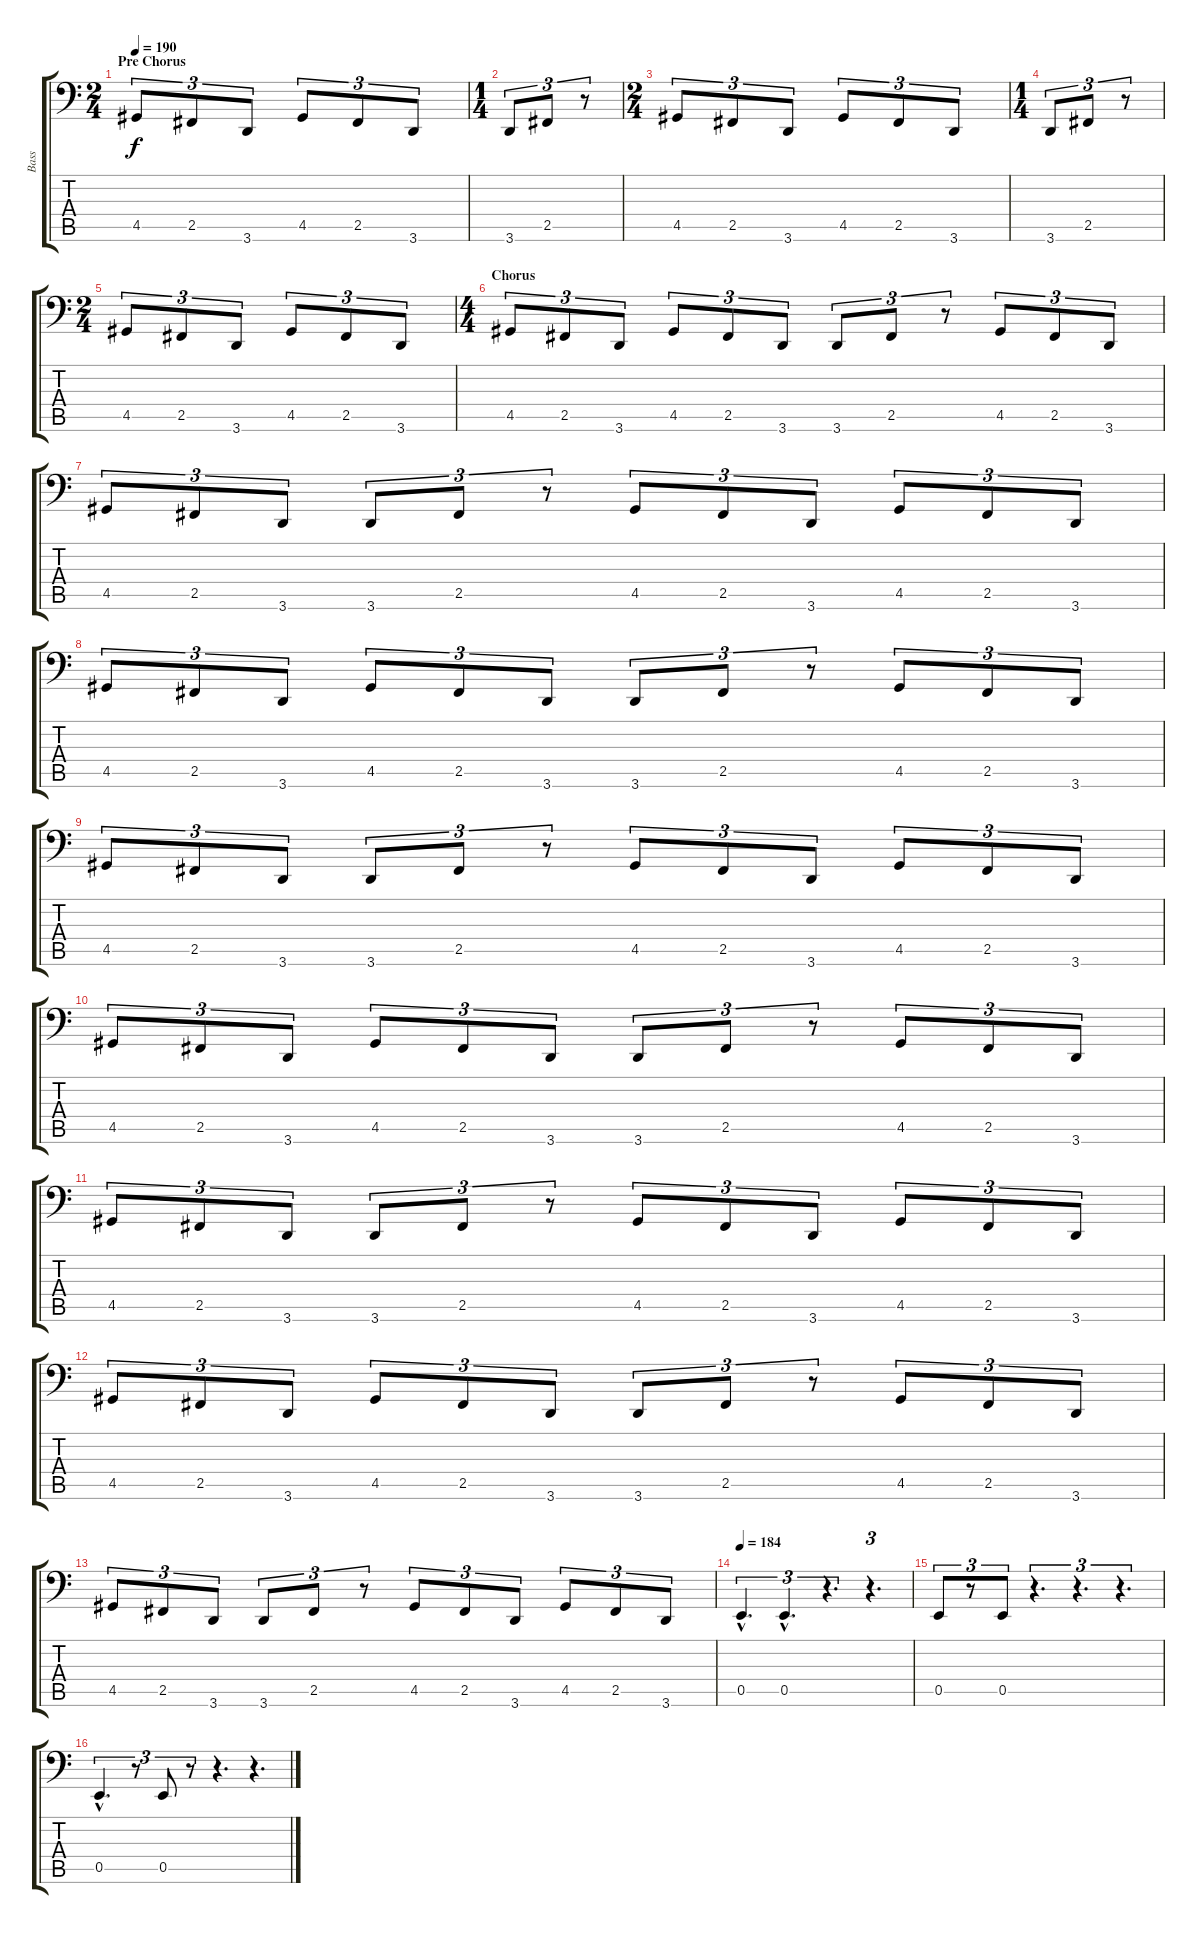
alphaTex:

\track ("Bass" "Bass") {instrument electricbassfinger}
\staff {score tabs}
\tuning (C3 G2 D2 A1 E1 B0) {hide}
\ts (2 4)
\section ("" "Pre Chorus")
\tempo 190
\clef f4
\ks c
4.5.8{tu (3 2) dy f} 2.5.8{tu (3 2)} 3.6.8{tu (3 2)} 4.5.8{tu (3 2)} 2.5.8{tu (3 2)} 3.6.8{tu (3 2)} |
\ts (1 4)
3.6.8{tu (3 2)} 2.5.8{tu (3 2)} r.8{tu (3 2)} |
\ts (2 4)
4.5.8{tu (3 2)} 2.5.8{tu (3 2)} 3.6.8{tu (3 2)} 4.5.8{tu (3 2)} 2.5.8{tu (3 2)} 3.6.8{tu (3 2)} |
\ts (1 4)
3.6.8{tu (3 2)} 2.5.8{tu (3 2)} r.8{tu (3 2)} |
\ts (2 4)
4.5.8{tu (3 2)} 2.5.8{tu (3 2)} 3.6.8{tu (3 2)} 4.5.8{tu (3 2)} 2.5.8{tu (3 2)} 3.6.8{tu (3 2)} |
\ts (4 4)
\section ("" "Chorus")
4.5.8{tu (3 2)} 2.5.8{tu (3 2)} 3.6.8{tu (3 2)} 4.5.8{tu (3 2)} 2.5.8{tu (3 2)} 3.6.8{tu (3 2)} 3.6.8{tu (3 2)} 2.5.8{tu (3 2)} r.8{tu (3 2)} 4.5.8{tu (3 2)} 2.5.8{tu (3 2)} 3.6.8{tu (3 2)} |
4.5.8{tu (3 2)} 2.5.8{tu (3 2)} 3.6.8{tu (3 2)} 3.6.8{tu (3 2)} 2.5.8{tu (3 2)} r.8{tu (3 2)} 4.5.8{tu (3 2)} 2.5.8{tu (3 2)} 3.6.8{tu (3 2)} 4.5.8{tu (3 2)} 2.5.8{tu (3 2)} 3.6.8{tu (3 2)} |
4.5.8{tu (3 2)} 2.5.8{tu (3 2)} 3.6.8{tu (3 2)} 4.5.8{tu (3 2)} 2.5.8{tu (3 2)} 3.6.8{tu (3 2)} 3.6.8{tu (3 2)} 2.5.8{tu (3 2)} r.8{tu (3 2)} 4.5.8{tu (3 2)} 2.5.8{tu (3 2)} 3.6.8{tu (3 2)} |
4.5.8{tu (3 2)} 2.5.8{tu (3 2)} 3.6.8{tu (3 2)} 3.6.8{tu (3 2)} 2.5.8{tu (3 2)} r.8{tu (3 2)} 4.5.8{tu (3 2)} 2.5.8{tu (3 2)} 3.6.8{tu (3 2)} 4.5.8{tu (3 2)} 2.5.8{tu (3 2)} 3.6.8{tu (3 2)} |
4.5.8{tu (3 2)} 2.5.8{tu (3 2)} 3.6.8{tu (3 2)} 4.5.8{tu (3 2)} 2.5.8{tu (3 2)} 3.6.8{tu (3 2)} 3.6.8{tu (3 2)} 2.5.8{tu (3 2)} r.8{tu (3 2)} 4.5.8{tu (3 2)} 2.5.8{tu (3 2)} 3.6.8{tu (3 2)} |
4.5.8{tu (3 2)} 2.5.8{tu (3 2)} 3.6.8{tu (3 2)} 3.6.8{tu (3 2)} 2.5.8{tu (3 2)} r.8{tu (3 2)} 4.5.8{tu (3 2)} 2.5.8{tu (3 2)} 3.6.8{tu (3 2)} 4.5.8{tu (3 2)} 2.5.8{tu (3 2)} 3.6.8{tu (3 2)} |
4.5.8{tu (3 2)} 2.5.8{tu (3 2)} 3.6.8{tu (3 2)} 4.5.8{tu (3 2)} 2.5.8{tu (3 2)} 3.6.8{tu (3 2)} 3.6.8{tu (3 2)} 2.5.8{tu (3 2)} r.8{tu (3 2)} 4.5.8{tu (3 2)} 2.5.8{tu (3 2)} 3.6.8{tu (3 2)} |
4.5.8{tu (3 2)} 2.5.8{tu (3 2)} 3.6.8{tu (3 2)} 3.6.8{tu (3 2)} 2.5.8{tu (3 2)} r.8{tu (3 2)} 4.5.8{tu (3 2)} 2.5.8{tu (3 2)} 3.6.8{tu (3 2)} 4.5.8{tu (3 2)} 2.5.8{tu (3 2)} 3.6.8{tu (3 2)} |
\tempo 184
0.5{hac}.4{d tu (3 2)} 0.5{hac}.4{d tu (3 2)} r.4{d tu (3 2)} r.4{d tu (3 2)} |
0.5.8{tu (3 2)} r.8{tu (3 2)} 0.5.8{tu (3 2)} r.4{d tu (3 2)} r.4{d tu (3 2)} r.4{d tu (3 2)} |
0.5{hac}.4{d tu (3 2)} r.8{tu (3 2)} 0.5.8{tu (3 2)} r.8{tu (3 2)} r.4{d tu (3 2)} r.4{d tu (3 2)}
